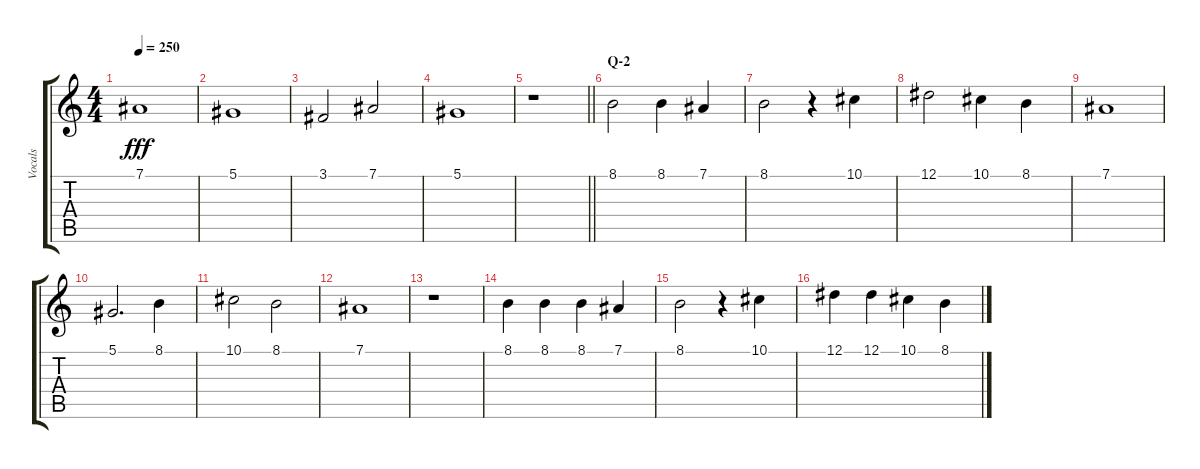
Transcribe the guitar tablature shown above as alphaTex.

\track ("Vocals" "Vocals") {instrument voiceoohs}
\staff {score tabs}
\tuning (Eb4 Bb3 Gb3 Db3 Ab2 Eb2) {hide}
\ts (4 4)
\tempo 250
\clef g2
\ks c
7.1.1{dy fff} |
5.1.1 |
3.1.2 7.1.2 |
5.1.1 |
\barLineRight lightlight
r.1 |
\section ("" "Q-2")
8.1.2 8.1.4 7.1.4 |
8.1.2 r.4 10.1.4 |
12.1.2 10.1.4 8.1.4 |
7.1.1 |
5.1.2{d} 8.1.4 |
10.1.2 8.1.2 |
7.1.1 |
r.1 |
8.1.4 8.1.4 8.1.4 7.1.4 |
8.1.2 r.4 10.1.4 |
12.1.4 12.1.4 10.1.4 8.1.4
